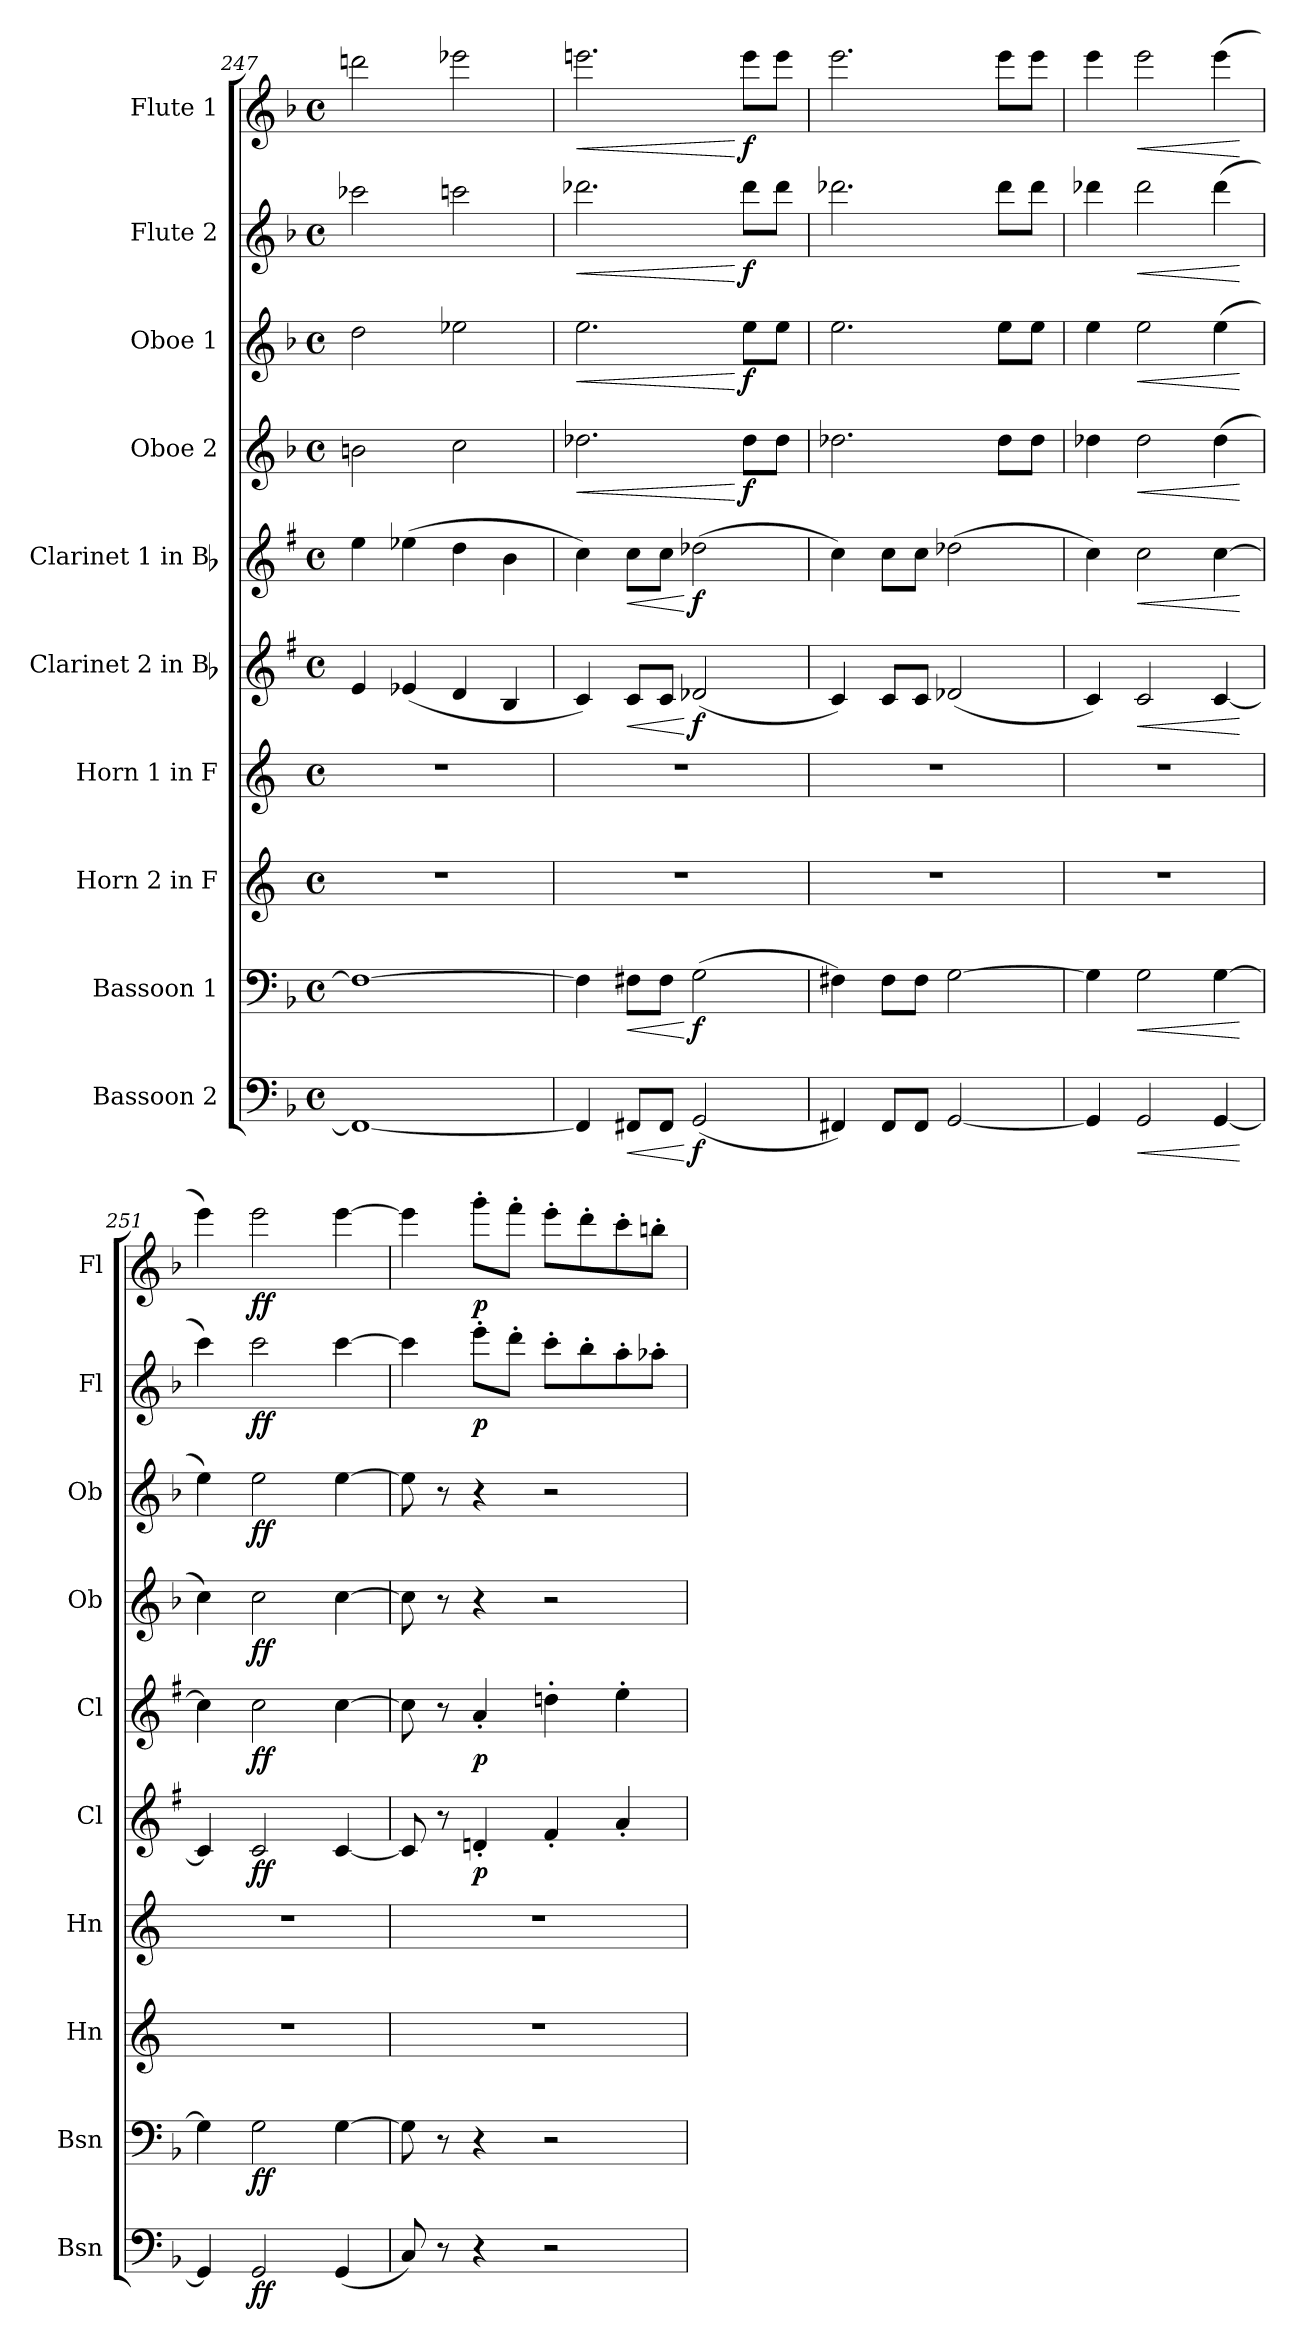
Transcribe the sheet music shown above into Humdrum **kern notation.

**kern	**dynam	**kern	**dynam	**kern	**kern	**kern	**dynam	**kern	**dynam	**kern	**dynam	**kern	**dynam	**kern	**dynam	**kern	**dynam
*part10	*part10	*part9	*part9	*part8	*part7	*part6	*part6	*part5	*part5	*part4	*part4	*part3	*part3	*part2	*part2	*part1	*part1
*staff10	*staff10	*staff9	*staff9	*staff8	*staff7	*staff6	*staff6	*staff5	*staff5	*staff4	*staff4	*staff3	*staff3	*staff2	*staff2	*staff1	*staff1
*I"Bassoon 2	*	*I"Bassoon 1	*	*I"Horn 2 in F	*I"Horn 1 in F	*I"Clarinet 2 in Bb	*	*I"Clarinet 1 in Bb	*	*I"Oboe 2	*	*I"Oboe 1	*	*I"Flute 2	*	*I"Flute 1	*
*I'Bsn	*	*I'Bsn	*	*I'Hn	*I'Hn	*I'Cl	*	*I'Cl	*	*I'Ob	*	*I'Ob	*	*I'Fl	*	*I'Fl	*
*clefF4	*	*clefF4	*	*clefG2	*clefG2	*clefG2	*	*clefG2	*	*clefG2	*	*clefG2	*	*clefG2	*	*clefG2	*
*	*	*	*	*ITrd4c7	*ITrd4c7	*ITrd1c2	*	*ITrd1c2	*	*	*	*	*	*	*	*	*
*k[b-]	*	*k[b-]	*	*k[b-]	*k[b-]	*k[b-]	*	*k[b-]	*	*k[b-]	*	*k[b-]	*	*k[b-]	*	*k[b-]	*
*M4/4	*	*M4/4	*	*M4/4	*M4/4	*M4/4	*	*M4/4	*	*M4/4	*	*M4/4	*	*M4/4	*	*M4/4	*
*met(c)	*	*met(c)	*	*met(c)	*met(c)	*met(c)	*	*met(c)	*	*met(c)	*	*met(c)	*	*met(c)	*	*met(c)	*
=247	=247	=247	=247	=247	=247	=247	=247	=247	=247	=247	=247	=247	=247	=247	=247	=247	=247
1FF#_	.	1F#_	.	1r	1r	4d/	.	4dd\	.	2bn\	.	2dd\	.	2ccc-X\	.	2dddn\	.
.	.	.	.	.	.	(4d-X/	.	(4dd-X\	.	.	.	.	.	.	.	.	.
.	.	.	.	.	.	4c/	.	4cc\	.	2cc\	.	2ee-X\	.	2cccn\	.	2eee-X\	.
.	.	.	.	.	.	4A/	.	4a\	.	.	.	.	.	.	.	.	.
=248	=248	=248	=248	=248	=248	=248	=248	=248	=248	=248	=248	=248	=248	=248	=248	=248	=248
!	!	!	!	!	!	!	!	!	!	!	!LO:HP:b	!	!LO:HP:b	!	!LO:HP:b	!	!LO:HP:b
4FF#/]	.	4F#\]	.	1r	1r	4B-/)	.	4b-\)	.	2.dd-X\	<	2.ee\	<	2.ddd-X\	<	2.eeen\	<
!	!LO:HP:b	!	!LO:HP:b	!	!	!	!LO:HP:b	!	!LO:HP:b	!	!	!	!	!	!	!	!
8FF#X/L	<	8F#X\L	<	.	.	8B-/L	<	8b-\L	<	.	.	.	.	.	.	.	.
8FF#/J	.	8F#\J	.	.	.	8B-/J	.	8b-\J	.	.	.	.	.	.	.	.	.
!	!LO:DY:n=1:b	!	!LO:DY:n=1:b	!	!	!	!LO:DY:n=1:b	!	!LO:DY:n=1:b	!	!	!	!	!	!	!	!
(2GG/	[ f	(2G\	[ f	.	.	(2c-X/	[ f	(2cc-X\	[ f	.	.	.	.	.	.	.	.
!	!	!	!	!	!	!	!	!	!	!	!LO:DY:n=1:b	!	!LO:DY:n=1:b	!	!LO:DY:n=1:b	!	!LO:DY:n=1:b
.	.	.	.	.	.	.	.	.	.	8dd-\L	[ f	8ee\L	[ f	8ddd-\L	[ f	8eee\L	[ f
.	.	.	.	.	.	.	.	.	.	8dd-\J	.	8ee\J	.	8ddd-\J	.	8eee\J	.
=249	=249	=249	=249	=249	=249	=249	=249	=249	=249	=249	=249	=249	=249	=249	=249	=249	=249
4FF#X/)	.	4F#X\)	.	1r	1r	4B-/)	.	4b-\)	.	2.dd-X\	.	2.ee\	.	2.ddd-X\	.	2.eee\	.
8FF#/L	.	8F#\L	.	.	.	8B-/L	.	8b-\L	.	.	.	.	.	.	.	.	.
8FF#/J	.	8F#\J	.	.	.	8B-/J	.	8b-\J	.	.	.	.	.	.	.	.	.
[2GG/	.	[2G\	.	.	.	(2c-X/	.	(2cc-X\	.	.	.	.	.	.	.	.	.
.	.	.	.	.	.	.	.	.	.	8dd-\L	.	8ee\L	.	8ddd-\L	.	8eee\L	.
.	.	.	.	.	.	.	.	.	.	8dd-\J	.	8ee\J	.	8ddd-\J	.	8eee\J	.
=250	=250	=250	=250	=250	=250	=250	=250	=250	=250	=250	=250	=250	=250	=250	=250	=250	=250
4GG/]	.	4G\]	.	1r	1r	4B-/)	.	4b-\)	.	4dd-X\	.	4ee\	.	4ddd-X\	.	4eee\	.
!	!LO:HP:b	!	!LO:HP:b	!	!	!	!LO:HP:b	!	!LO:HP:b	!	!LO:HP:b	!	!LO:HP:b	!	!LO:HP:b	!	!LO:HP:b
2GG/	<	2G\	<	.	.	2B-/	<	2b-\	<	2dd-\	<	2ee\	<	2ddd-\	<	2eee\	<
[4GG/	.	[4G\	.	.	.	[4B-/	.	[4b-\	.	(4dd-\	.	(4ee\	.	(4ddd-\	.	(4eee\	.
.	[	.	[	.	.	.	[	.	[	.	[	.	[	.	[	.	[
=251	=251	=251	=251	=251	=251	=251	=251	=251	=251	=251	=251	=251	=251	=251	=251	=251	=251
4GG/]	.	4G\]	.	1r	1r	4B-/]	.	4b-\]	.	4cc\)	.	4ee\)	.	4ccc\)	.	4eee\)	.
!	!LO:DY:b	!	!LO:DY:b	!	!	!	!LO:DY:b	!	!LO:DY:b	!	!LO:DY:b	!	!LO:DY:b	!	!LO:DY:b	!	!LO:DY:b
2GG/	ff	2G\	ff	.	.	2B-/	ff	2b-\	ff	2cc\	ff	2ee\	ff	2ccc\	ff	2eee\	ff
(4GG/	.	[4G\	.	.	.	[4B-/	.	[4b-\	.	[4cc\	.	[4ee\	.	[4ccc\	.	[4eee\	.
=252	=252	=252	=252	=252	=252	=252	=252	=252	=252	=252	=252	=252	=252	=252	=252	=252	=252
8C/)	.	8G\]	.	1r	1r	8B-/]	.	8b-\]	.	8cc\]	.	8ee\]	.	4ccc\]	.	4eee\]	.
8r	.	8r	.	.	.	8r	.	8r	.	8r	.	8r	.	.	.	.	.
!	!	!	!	!	!	!	!LO:DY:b	!	!LO:DY:b	!	!	!	!	!	!LO:DY:b	!	!LO:DY:b
4r	.	4r	.	.	.	4cn'/	p	4g'/	p	4r	.	4r	.	8eee'\L	p	8ggg'\L	p
.	.	.	.	.	.	.	.	.	.	.	.	.	.	8ddd'\J	.	8fff'\J	.
2r	.	2r	.	.	.	4e'/	.	4ccn'\	.	2r	.	2r	.	8ccc'\L	.	8eee'\L	.
.	.	.	.	.	.	.	.	.	.	.	.	.	.	8bb-'\	.	8ddd'\	.
.	.	.	.	.	.	4g'/	.	4dd'\	.	.	.	.	.	8aa'\	.	8ccc'\	.
.	.	.	.	.	.	.	.	.	.	.	.	.	.	8aa-X'\J	.	8bbn'\J	.
=	=	=	=	=	=	=	=	=	=	=	=	=	=	=	=	=	=
*-	*-	*-	*-	*-	*-	*-	*-	*-	*-	*-	*-	*-	*-	*-	*-	*-	*-
